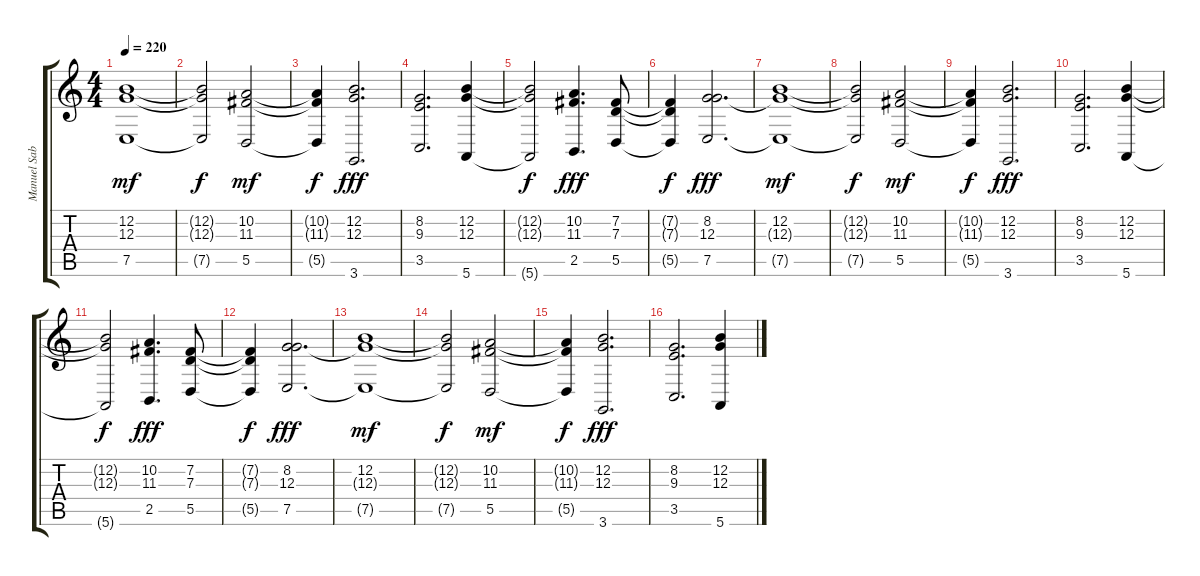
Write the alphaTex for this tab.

\track ("Manuel Sabogal Keyboards" "Manuel Sab") {instrument synthstrings1}
\staff {score tabs}
\tuning (E4 B3 G3 D3 A2 E2) {hide}
\ts (4 4)
\tempo 220
\clef g2
\ks c
(12.2 12.3{t} 7.5{t}).1{dy mf} |
(12.2{t} 12.3{t} 7.5{t}).2{dy f} (10.2 11.3 5.5).2{dy mf} |
(10.2{t} 11.3{t} 5.5{t}).4{dy f} (12.2 12.3 3.6).2{d dy fff} |
(8.2 9.3 3.5).2{d} (12.2 12.3 5.6).4 |
(12.2{t} 12.3{t} 5.6{t}).2{dy f} (10.2 11.3 2.5).4{d dy fff} (7.2 7.3 5.5).8 |
(7.2{t} 7.3{t} 5.5{t}).4{dy f} (8.2 12.3 7.5).2{d dy fff} |
(12.2 12.3{t} 7.5{t}).1{dy mf} |
(12.2{t} 12.3{t} 7.5{t}).2{dy f} (10.2 11.3 5.5).2{dy mf} |
(10.2{t} 11.3{t} 5.5{t}).4{dy f} (12.2 12.3 3.6).2{d dy fff} |
(8.2 9.3 3.5).2{d} (12.2 12.3 5.6).4 |
(12.2{t} 12.3{t} 5.6{t}).2{dy f} (10.2 11.3 2.5).4{d dy fff} (7.2 7.3 5.5).8 |
(7.2{t} 7.3{t} 5.5{t}).4{dy f} (8.2 12.3 7.5).2{d dy fff} |
(12.2 12.3{t} 7.5{t}).1{dy mf} |
(12.2{t} 12.3{t} 7.5{t}).2{dy f} (10.2 11.3 5.5).2{dy mf} |
(10.2{t} 11.3{t} 5.5{t}).4{dy f} (12.2 12.3 3.6).2{d dy fff} |
(8.2 9.3 3.5).2{d} (12.2 12.3 5.6).4
